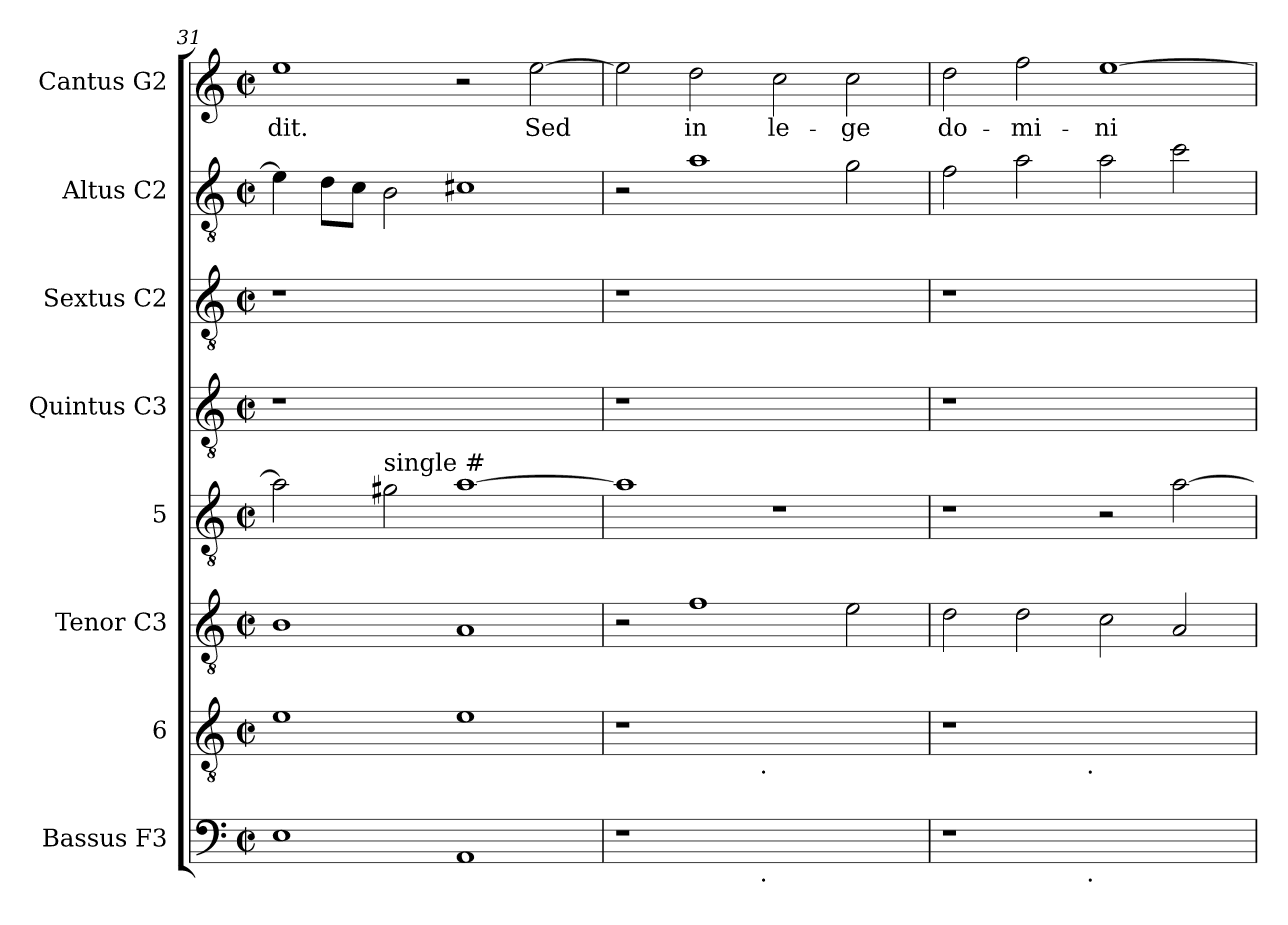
**kern	**kern	**kern	**kern	**kern	**kern	**kern	**kern	**text
*part8	*part7	*part6	*part5	*part4	*part3	*part2	*part1	*part1
*staff8	*staff7	*staff6	*staff5	*staff4	*staff3	*staff2	*staff1	*staff1
*I"Bassus F3	*I"6	*I"Tenor C3	*I"5	*I"Quintus C3	*I"Sextus C2	*I"Altus C2	*I"Cantus G2	*
*I'B	*	*I'T	*	*	*	*I'A	*I'C	*
*clefF4	*clefGv2	*clefGv2	*clefGv2	*clefGv2	*clefGv2	*clefGv2	*clefG2	*
*ITrd7c12	*	*	*	*	*	*	*	*
*k[]	*k[]	*k[]	*k[]	*k[]	*k[]	*k[]	*k[]	*
*C:	*C:	*C:	*C:	*C:	*C:	*C:	*C:	*
*M2/2	*M2/2	*M2/2	*M2/2	*M2/2	*M2/2	*M2/2	*M2/2	*
*met(c|)	*met(c|)	*met(c|)	*met(c|)	*met(c|)	*met(c|)	*met(c|)	*met(c|)	*
=31	=31	=31	=31	=31	=31	=31	=31	=31
!	!	!	!	!	!	!	!	!LO:LY:b
1EE	1e	1B	2a\]	1r	1r	4e\]	1ee	-dit.
.	.	.	.	.	.	8d\L	.	.
.	.	.	.	.	.	8c\J	.	.
!	!	!	!LO:TX:a:t=single #	!	!	!	!	!
.	.	.	2g#\	.	.	2B\	.	.
1AAA	1e	1A	[<1a	1ryy	1ryy	1c#X	2r	.
!	!	!	!	!	!	!	!	!LO:LY:b
.	.	.	.	.	.	.	[<2ee\	Sed
!!LO:PB:g=z
=32	=32	=32	=32	=32	=32	=32	=32	=32
*^	*^	*	*	*	*	*	*	*
1r	2ryy	1r	2ryy	2r	1a]	1r	1r	2r	2ee\]	.
!	!	!	!	!	!	!	!	!	!	!LO:LY:b
.	4...ryy	.	4...ryy	1f	.	.	.	1a	2dd\	in
!	!	!	!LO:TX:b:t=.	!	!	!	!	!	!	!
!	!LO:TX:b:t=.	!	!	!	!	!	!	!	!	!
.	1ryy	.	1ryy	.	.	.	.	.	.	.
!	!	!	!	!	!	!	!	!	!	!LO:LY:b
1ryy	.	1ryy	.	.	1r	1ryy	1ryy	.	2cc\	le-
!	!	!	!	!	!	!	!	!	!	!LO:LY:b
.	.	.	.	2e\	.	.	.	2g\	2cc\	-ge
.	32ryy	.	32ryy	.	.	.	.	.	.	.
=33	=33	=33	=33	=33	=33	=33	=33	=33	=33	=33
!	!	!	!	!	!	!	!	!	!	!LO:LY:b
1r	2ryy	1r	2ryy	2d\	1r	1r	1r	2f\	2dd\	do-
!	!	!	!	!	!	!	!	!	!	!LO:LY:b
.	4...ryy	.	4...ryy	2d\	.	.	.	2a\	2ff\	-mi-
!	!	!	!LO:TX:b:t=.	!	!	!	!	!	!	!
!	!LO:TX:b:t=.	!	!	!	!	!	!	!	!	!
.	1ryy	.	1ryy	.	.	.	.	.	.	.
!	!	!	!	!	!	!	!	!	!	!LO:LY:b
1ryy	.	1ryy	.	2c\	2r	1ryy	1ryy	2a\	[>1ee	-ni
.	.	.	.	2A/	[>2a\	.	.	2cc\	.	.
.	32ryy	.	32ryy	.	.	.	.	.	.	.
*v	*v	*	*	*	*	*	*	*	*	*
*	*v	*v	*	*	*	*	*	*	*
=	=	=	=	=	=	=	=	=
*-	*-	*-	*-	*-	*-	*-	*-	*-
